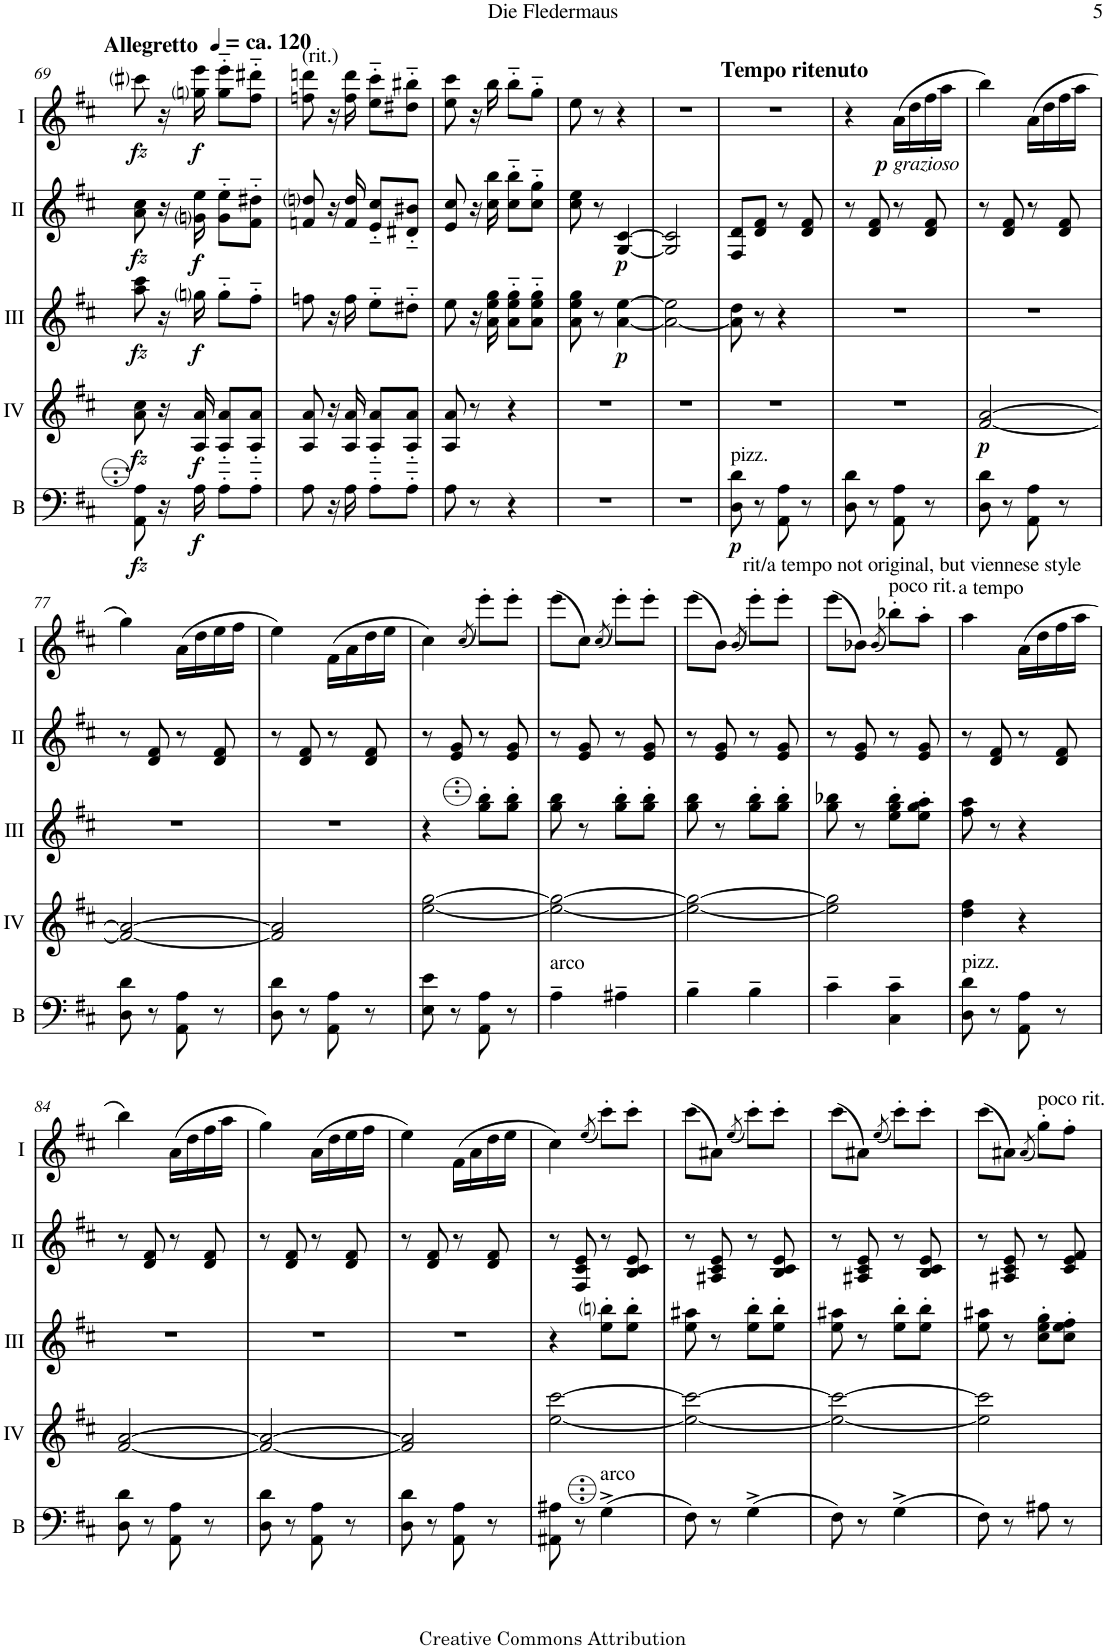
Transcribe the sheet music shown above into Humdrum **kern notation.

**kern	**dynam	**kern	**dynam	**kern	**dynam	**kern	**dynam	**kern	**dynam
*part5	*part5	*part4	*part4	*part3	*part3	*part2	*part2	*part1	*part1
*staff5	*staff5	*staff4	*staff4	*staff3	*staff3	*staff2	*staff2	*staff1	*staff1
*I"Bass	*	*I"Acc. 4	*	*I"Acc. 3	*	*I"Acc. 2	*	*I"Acc. 1	*
*I'B	*	*	*	*	*	*	*	*	*
!!LO:PB:g=z
*clefF4	*	*clefG2	*	*clefG2	*	*clefG2	*	*clefG2	*
*Trd7c12	*	*Trd7c12	*	*Trd7c12	*	*	*	*	*
*k[f#c#]	*	*k[f#c#]	*	*k[f#c#]	*	*k[f#c#]	*	*k[f#c#]	*
*M2/4	*	*M2/4	*	*M2/4	*	*M2/4	*	*M2/4	*
=69	=69	=69	=69	=69	=69	=69	=69	=69	=69
!	!	!	!	!	!	!	!	!LO:TX:a:B:t=Allegretto	!
!	!	!	!	!	!	!	!	!LO:TX:a:B:t=ca. 120	!
!	!LO:DY:b	!	!LO:DY:b	!	!LO:DY:b	!	!LO:DY:b	!	!LO:DY:b
8AA\ 8A\	fz	8a\ 8cc#\	fz	8aa\ 8ccc#\	fz	8a\ 8cc#\	fz	8ccc#i\	fz
16r	.	16r	.	16r	.	16r	.	16r	.
!	!LO:DY:b	!	!LO:DY:b	!	!LO:DY:b	!	!LO:DY:b	!	!LO:DY:b
16A\	f	16A/ 16a/	f	16ggni\	f	16gni\ 16ee\	f	16ggni\ 16eee\	f
8A'~\L	.	8A/'~ 8a/'~L	.	8gg'~\L	.	8g\'~ 8ee\'~L	.	8gg\'~ 8eee\'~L	.
8A'~\J	.	8A/'~ 8a/'~J	.	8ff#'~\J	.	8f#\'~ 8dd#X\'~J	.	8ff#\'~ 8ddd#X\'~J	.
=70	=70	=70	=70	=70	=70	=70	=70	=70	=70
!	!	!	!	!	!	!	!	!LO:TX:a:t=(rit.)	!
8A\	.	8A/ 8a/	.	8ffn\	.	8fn/ 8ddni/	.	8ffn\ 8dddn\	.
16r	.	16r	.	16r	.	16r	.	16r	.
16A\	.	16A/ 16a/	.	16ff\	.	16f/ 16dd/	.	16ff\ 16ddd\	.
8A'~\L	.	8A/'~ 8a/'~L	.	8ee'~\L	.	8e/'~ 8cc#/'~L	.	8ee\'~ 8ccc#\'~L	.
8A'~\J	.	8A/'~ 8a/'~J	.	8dd#X'~\J	.	8d#X/'~ 8b#X/'~J	.	8dd#X\'~ 8bb#X\'~J	.
=71	=71	=71	=71	=71	=71	=71	=71	=71	=71
8A\	.	8A/ 8a/	.	8ee\	.	8e/ 8cc#/	.	8ee\ 8ccc#\	.
8r	.	8r	.	16r	.	16r	.	16r	.
.	.	.	.	16a\ 16ee\ 16gg\	.	16cc#\ 16bb\	.	16bb\	.
4r	.	4r	.	8a\'~ 8ee\'~ 8gg\'~L	.	8cc#\'~ 8bb\'~L	.	8bb'~\L	.
.	.	.	.	8a\'~ 8ee\'~ 8gg\'~J	.	8cc#\'~ 8gg\'~J	.	8gg'~\J	.
=72	=72	=72	=72	=72	=72	=72	=72	=72	=72
2r	.	2r	.	8a\ 8ee\ 8gg\	.	8cc#\ 8ee\	.	8ee\	.
.	.	.	.	8r	.	8r	.	8r	.
!	!	!	!	!	!LO:DY:b	!	!LO:DY:b	!	!
.	.	.	.	[4a\ [4ee\	p	[4G/ [4c#/	p	4r	.
=73	=73	=73	=73	=73	=73	=73	=73	=73	=73
2r	.	2r	.	2a\_ 2ee\]	.	2G/] 2c#/]	.	2r	.
=74	=74	=74	=74	=74	=74	=74	=74	=74	=74
!	!	!	!	!	!	!	!	!LO:TX:a:B:t=Tempo ritenuto	!
!LO:TX:a:t=pizz.	!	!	!	!	!	!	!	!	!
!	!LO:DY:b	!	!	!	!	!	!	!	!
8D\ 8d\	p	2r	.	8a\] 8dd\	.	8F#/ 8d/L	.	2r	.
8r	.	.	.	8r	.	8d/ 8f#/J	.	.	.
8AA\ 8A\	.	.	.	4r	.	8r	.	.	.
8r	.	.	.	.	.	8d/ 8f#/	.	.	.
=75	=75	=75	=75	=75	=75	=75	=75	=75	=75
8D\ 8d\	.	2r	.	2r	.	8r	.	4r	.
8r	.	.	.	.	.	8d/ 8f#/	.	.	.
!	!	!	!	!	!	!	!	!LO:TX:b:i:t=grazioso	!
!	!	!	!	!	!	!	!	!	!LO:DY:b
8AA\ 8A\	.	.	.	.	.	8r	.	(16a\LL	p
.	.	.	.	.	.	.	.	16dd\	.
8r	.	.	.	.	.	8d/ 8f#/	.	16ff#\	.
.	.	.	.	.	.	.	.	16aa\JJ	.
=76	=76	=76	=76	=76	=76	=76	=76	=76	=76
!	!	!	!LO:DY:b	!	!	!	!	!	!
8D\ 8d\	.	[2f#/ [2a/	p	2r	.	8r	.	4bb\)	.
8r	.	.	.	.	.	8d/ 8f#/	.	.	.
8AA\ 8A\	.	.	.	.	.	8r	.	(16a\LL	.
.	.	.	.	.	.	.	.	16dd\	.
8r	.	.	.	.	.	8d/ 8f#/	.	16ff#\	.
.	.	.	.	.	.	.	.	16aa\JJ	.
!!LO:LB:g=z
=77	=77	=77	=77	=77	=77	=77	=77	=77	=77
8D\ 8d\	.	2f#/_ 2a/_	.	2r	.	8r	.	4gg\)	.
8r	.	.	.	.	.	8d/ 8f#/	.	.	.
8AA\ 8A\	.	.	.	.	.	8r	.	(16a\LL	.
.	.	.	.	.	.	.	.	16dd\	.
8r	.	.	.	.	.	8d/ 8f#/	.	16ee\	.
.	.	.	.	.	.	.	.	16ff#\JJ	.
=78	=78	=78	=78	=78	=78	=78	=78	=78	=78
8D\ 8d\	.	2f#/] 2a/]	.	2r	.	8r	.	4ee\)	.
8r	.	.	.	.	.	8d/ 8f#/	.	.	.
8AA\ 8A\	.	.	.	.	.	8r	.	(16f#\LL	.
.	.	.	.	.	.	.	.	16a\	.
8r	.	.	.	.	.	8d/ 8f#/	.	16dd\	.
.	.	.	.	.	.	.	.	16ee\JJ	.
=79	=79	=79	=79	=79	=79	=79	=79	=79	=79
8E\ 8e\	.	[2ee\ [2gg\	.	4r	.	8r	.	4cc#\)	.
8r	.	.	.	.	.	8e/ 8g/	.	.	.
.	.	.	.	.	.	.	.	(8qcc#/	.
8AA\ 8A\	.	.	.	8ggg\' 8bbb\'L	.	8r	.	8eee'\L)	.
8r	.	.	.	8ggg\' 8bbb\'J	.	8e/ 8g/	.	8eee'\J	.
=80	=80	=80	=80	=80	=80	=80	=80	=80	=80
!LO:TX:a:t=arco	!	!	!	!	!	!	!	!	!
4A~\	.	2ee\_ 2gg\_	.	8ggg\ 8bbb\	.	8r	.	(8eee\L	.
.	.	.	.	8r	.	8e/ 8g/	.	8cc#\J)	.
.	.	.	.	.	.	.	.	(8qcc#/	.
4A#X~\	.	.	.	8ggg\' 8bbb\'L	.	8r	.	8eee'\L)	.
.	.	.	.	8ggg\' 8bbb\'J	.	8e/ 8g/	.	8eee'\J	.
=81	=81	=81	=81	=81	=81	=81	=81	=81	=81
4B~\	.	2ee\_ 2gg\_	.	8ggg\ 8bbb\	.	8r	.	(8eee\L	.
.	.	.	.	8r	.	8e/ 8g/	.	8b\J)	.
.	.	.	.	.	.	.	.	(8qb/	.
4B~\	.	.	.	8ggg\' 8bbb\'L	.	8r	.	8eee'\L)	.
.	.	.	.	8ggg\' 8bbb\'J	.	8e/ 8g/	.	8eee'\J	.
=82	=82	=82	=82	=82	=82	=82	=82	=82	=82
4c#~\	.	2ee\] 2gg\]	.	8ggg\ 8bbb-X\	.	8r	.	(8eee\L	.
.	.	.	.	8r	.	8e/ 8g/	.	8b-X\J)	.
.	.	.	.	.	.	.	.	(8qb-/	.
!	!	!	!	!	!	!	!	!LO:TX:a:t=poco rit.	!
!	!	!	!	!	!	!	!	!LO:TX:a:t=rit/a tempo not original, but viennese style	!
4C#\~ 4c#\~	.	.	.	8eee\' 8ggg\' 8bbb-\'L	.	8r	.	8bb-X'\L)	.
.	.	.	.	8eee\' 8ggg\' 8aaa\'J	.	8e/ 8g/	.	8aa'\J	.
=83	=83	=83	=83	=83	=83	=83	=83	=83	=83
!	!	!	!	!	!	!	!	!LO:TX:a:t=a tempo	!
!LO:TX:a:t=pizz.	!	!	!	!	!	!	!	!	!
8D\ 8d\	.	4dd\ 4ff#\	.	8fff#\ 8aaa\	.	8r	.	4aa\	.
8r	.	.	.	8r	.	8d/ 8f#/	.	.	.
8AA\ 8A\	.	4r	.	4r	.	8r	.	(16a\LL	.
.	.	.	.	.	.	.	.	16dd\	.
8r	.	.	.	.	.	8d/ 8f#/	.	16ff#\	.
.	.	.	.	.	.	.	.	16aa\JJ	.
!!LO:LB:g=z
=84	=84	=84	=84	=84	=84	=84	=84	=84	=84
8D\ 8d\	.	[2f#/ [2a/	.	2r	.	8r	.	4bb\)	.
8r	.	.	.	.	.	8d/ 8f#/	.	.	.
8AA\ 8A\	.	.	.	.	.	8r	.	(16a\LL	.
.	.	.	.	.	.	.	.	16dd\	.
8r	.	.	.	.	.	8d/ 8f#/	.	16ff#\	.
.	.	.	.	.	.	.	.	16aa\JJ	.
=85	=85	=85	=85	=85	=85	=85	=85	=85	=85
8D\ 8d\	.	2f#/_ 2a/_	.	2r	.	8r	.	4gg\)	.
8r	.	.	.	.	.	8d/ 8f#/	.	.	.
8AA\ 8A\	.	.	.	.	.	8r	.	(16a\LL	.
.	.	.	.	.	.	.	.	16dd\	.
8r	.	.	.	.	.	8d/ 8f#/	.	16ee\	.
.	.	.	.	.	.	.	.	16ff#\JJ	.
=86	=86	=86	=86	=86	=86	=86	=86	=86	=86
8D\ 8d\	.	2f#/] 2a/]	.	2r	.	8r	.	4ee\)	.
8r	.	.	.	.	.	8d/ 8f#/	.	.	.
8AA\ 8A\	.	.	.	.	.	8r	.	(16f#\LL	.
.	.	.	.	.	.	.	.	16a\	.
8r	.	.	.	.	.	8d/ 8f#/	.	16dd\	.
.	.	.	.	.	.	.	.	16ee\JJ	.
=87	=87	=87	=87	=87	=87	=87	=87	=87	=87
8AA#X\ 8A#X\	.	[2ee\ [2ccc#\	.	4r	.	8r	.	4cc#\)	.
8r	.	.	.	.	.	8F#/ 8c#/ 8e/	.	.	.
.	.	.	.	.	.	.	.	(8qee/	.
!LO:TX:a:t=arco	!	!	!	!	!	!	!	!	!
(4G^\	.	.	.	8eee\' 8bbbni\'L	.	8r	.	8ccc#'\L)	.
.	.	.	.	8eee\' 8bbb\'J	.	8B/ 8c#/ 8e/	.	8ccc#'\J	.
=88	=88	=88	=88	=88	=88	=88	=88	=88	=88
8F#\)	.	2ee\_ 2ccc#\_	.	8eee\ 8aaa#X\	.	8r	.	(8ccc#\L	.
8r	.	.	.	8r	.	8A#X/ 8c#/ 8e/	.	8a#X\J)	.
.	.	.	.	.	.	.	.	(8qee/	.
(4G^\	.	.	.	8eee\' 8bbb\'L	.	8r	.	8ccc#'\L)	.
.	.	.	.	8eee\' 8bbb\'J	.	8B/ 8c#/ 8e/	.	8ccc#'\J	.
=89	=89	=89	=89	=89	=89	=89	=89	=89	=89
8F#\)	.	2ee\_ 2ccc#\_	.	8eee\ 8aaa#X\	.	8r	.	(8ccc#\L	.
8r	.	.	.	8r	.	8A#X/ 8c#/ 8e/	.	8a#X\J)	.
.	.	.	.	.	.	.	.	(8qee/	.
(4G^\	.	.	.	8eee\' 8bbb\'L	.	8r	.	8ccc#'\L)	.
.	.	.	.	8eee\' 8bbb\'J	.	8B/ 8c#/ 8e/	.	8ccc#'\J	.
=90	=90	=90	=90	=90	=90	=90	=90	=90	=90
8F#\)	.	2ee\] 2ccc#\]	.	8eee\ 8aaa#X\	.	8r	.	(8ccc#\L	.
8r	.	.	.	8r	.	8A#X/ 8c#/ 8e/	.	8a#X\J)	.
.	.	.	.	.	.	.	.	(8qa#/	.
!	!	!	!	!	!	!	!	!LO:TX:a:t=poco rit.	!
8A#X\	.	.	.	8ccc#\' 8eee\' 8ggg\'L	.	8r	.	8gg'\L)	.
8r	.	.	.	8ccc#\' 8eee\' 8fff#\'J	.	8c#/ 8e/ 8f#/	.	8ff#'\J	.
=	=	=	=	=	=	=	=	=	=
*-	*-	*-	*-	*-	*-	*-	*-	*-	*-
